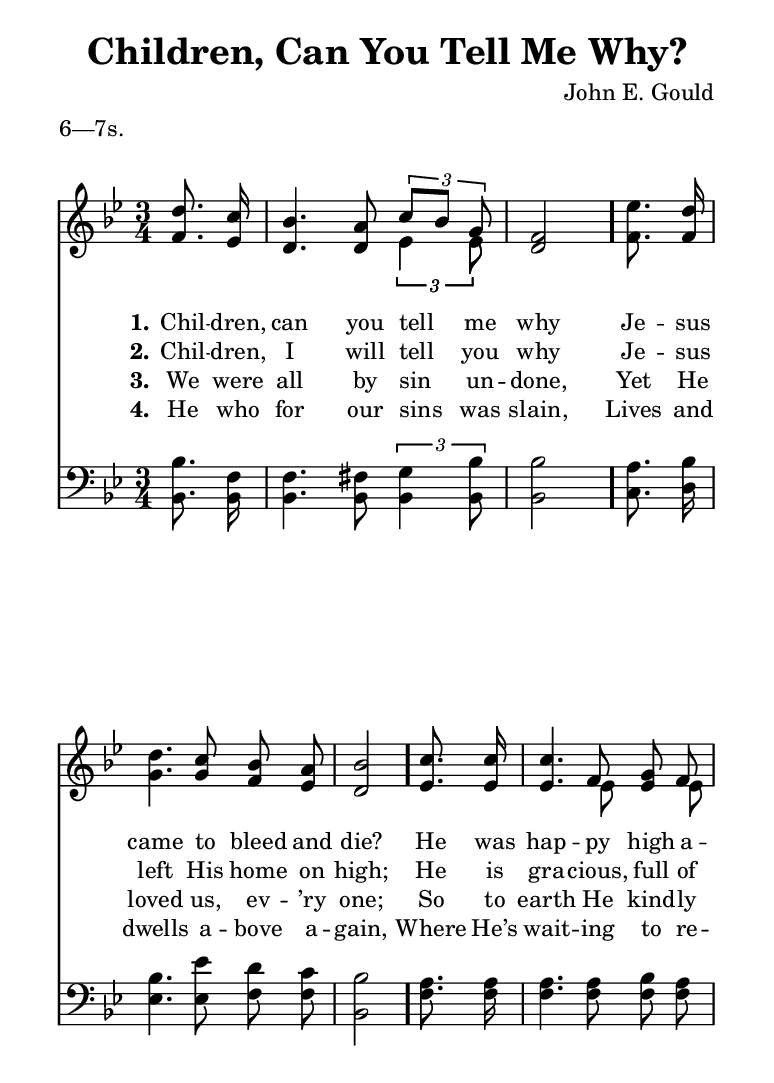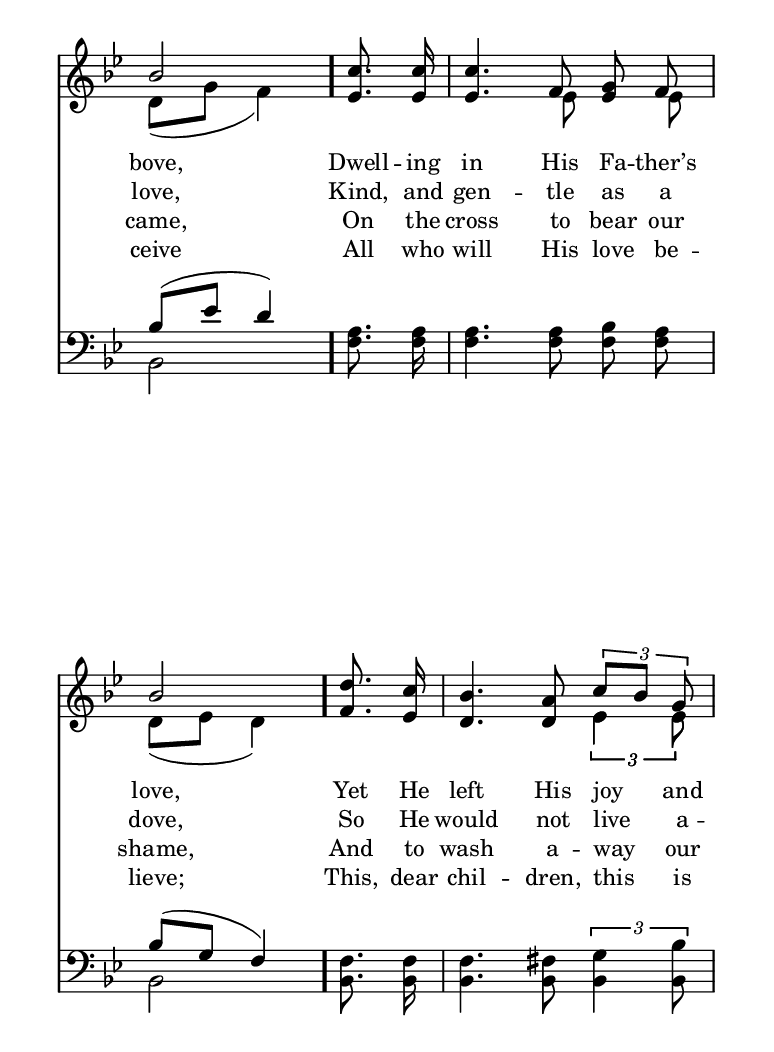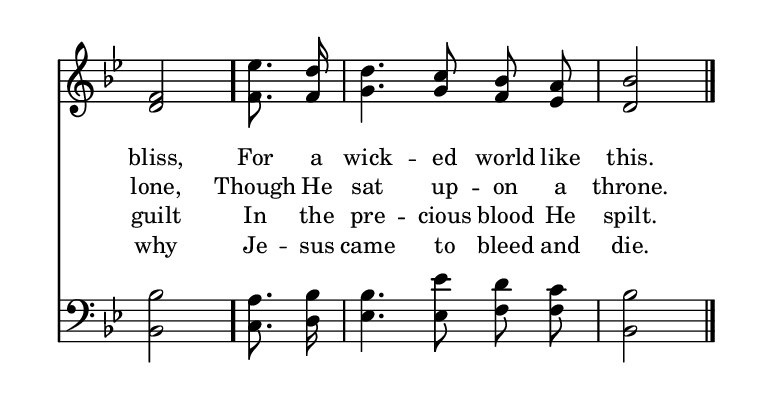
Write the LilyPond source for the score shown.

\include "common/global.ily"
\paper {
  \include "common/paper.ily"
  ragged-last-bottom = ##t
  system-system-spacing.padding = 2
system-system-spacing.basic-distance = 2

}

\header{
  %children
  hymnnumber = "311"
  title = "Children, Can You Tell Me Why?"
  tunename = "Pilot"
  meter = "6—7s."
  poet = "" % see https://hymnary.org/text/children_can_you_tell_us_why_jesus_came
  composer = "John E. Gould" % see https://hymnary.org/tune/pilot_gould
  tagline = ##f
}

global = {
  \include "common/overrides.ily"
  \override Staff.TimeSignature.style = #'numbered
  \time 3/4
  \override Score.MetronomeMark.transparent = ##t % hide all fermata changes too
  \tempo 4=80
  \key bes \major
  \partial 4
  \autoBeamOff
}

% rewrote voices as chords to work around unfortunate interactions between
% \partcombine and \tuplet

notesSoprano = {
\global
\relative c'' {

  d8. c16 | bes4. a8 << { \voiceOne \tuplet 3/2 { c8[ bes] g } } \new Voice { \voiceTwo \tuplet 3/2 { ees4 ees8 } } >> f2
  ees'8. d16 | d4. c8 bes a | bes2
  c8. c16 | c4. f,8 g f | bes2
  c8. c16 | c4. f,8 g f | bes2
  d8. c16 | bes4. a8 << { \voiceOne \tuplet 3/2 { c8[ bes] g } } \new Voice { \voiceTwo \tuplet 3/2 { ees4 ees8 } } >> f2
  ees'8. d16 | d4. c8 bes a | bes2

  \bar "|."

}
}

notesAlto = {
\global
\relative e' {

  f8. ees16 | d4. d8 s4 | d2 % s4 stands in for \tuplet 3/2 { ees4 ees8 }
  f8. f16 | g4. g8 f ees | d2
  ees8. ees16 | ees4. ees8 ees ees | d([ g] f4)
  ees8. ees16 | ees4. ees8 ees ees | d([ ees] d4)
  f8. ees16 | d4. d8 s4 | d2 % s4 stands in for \tuplet 3/2 { ees4 ees8 }
  f8. f16 | g4. g8 f ees | d2

}
}

notesTenor = {
\global
\relative a {

  bes8. f16 | f4. fis8 \tupletUp \tuplet 3/2 { <g bes,>4 <bes bes,>8 } | bes2
  a8. bes16 | bes4. ees8 d c | bes2
  a8. a16 | a4. a8 bes a | bes8([ ees] d4)
  a8. a16 | a4. a8 bes a | bes8([ g] f4)
  f8. f16 | f4. fis8 \tupletUp \tuplet 3/2 { <g bes,>4 <bes bes,>8 } | bes2
  a8. bes16 | bes4. ees8 d c | bes2

}
}

notesBass = {
\global
\relative f, {

  bes8. bes16 | bes4. bes8 r4 | bes2 % s4 stands in for tuplet
  c8. d16 | ees4. ees8 f f | bes,2
  f'8. f16 | f4. f8 f f | bes,2
  f'8. f16 | f4. f8 f f | bes,2
  bes8. bes16 | bes4. bes8 s4 | bes2 % s4 stands in for tuplet
  c8. d16 | ees4. ees8 f f | bes,2

}
}

wordsA = \lyricmode {
\set stanza = "1."

Chil -- dren, can you tell me why \bar "."
Je -- sus came to bleed and die? \bar "."
He was hap -- py high a -- bove, \bar "."
Dwell -- ing in His Fa -- ther’s love, \bar "."
Yet He left His joy and bliss, \bar "."
For a wick -- ed world like this. \bar "."

}

wordsB = \lyricmode {
\set stanza = "2."

Chil -- dren, I will tell you why
Je -- sus left His home on high;
He is gra -- cious, full of love,
Kind, and gen -- tle as a dove,
So He would not live a -- lone,
Though He sat up -- on a throne.

}

wordsC = \lyricmode {
\set stanza = "3."

We were all by sin un -- done,
Yet He loved us, ev -- ’ry one;
So to earth He kind -- ly came,
On the cross to bear our shame,
And to wash a -- way our guilt
In the pre -- cious blood He spilt.

}

wordsD = \lyricmode {
\set stanza = "4."

He who for our sins was slain,
Lives and dwells a -- bove a -- gain,
Where He’s wait -- ing to re -- ceive
All who will His love be -- lieve;
This, dear chil -- dren, this is why
Je -- sus came to bleed and die.

}

\score {
  \context ChoirStaff <<
    \context Staff = upper <<
      \set Staff.autoBeaming = ##f
      \set ChoirStaff.systemStartDelimiter = #'SystemStartBar
      \set ChoirStaff.printPartCombineTexts = ##f
      \partcombine #'(2 . 11) \notesSoprano \notesAlto
      \context NullVoice = sopranos { \voiceOne << \notesSoprano >> }
      \context Lyrics = one   \lyricsto sopranos \wordsA
      \context Lyrics = two   \lyricsto sopranos \wordsB
      \context Lyrics = three \lyricsto sopranos \wordsC
      \context Lyrics = four  \lyricsto sopranos \wordsD
    >>
    \context Staff = men <<
      \set Staff.autoBeaming = ##f
      \clef bass
      \set ChoirStaff.printPartCombineTexts = ##f
      \partcombine #'(2 . 11) \notesTenor \notesBass
    >>
  >>
  \layout {
    \include "common/layout.ily"
  }
  #(cond ((ly:get-option 'eog-midi-permitted) #{ \midi{
    \include "common/midi.ily"
  } #}))
}

\version "2.19.49"  % necessary for upgrading to future LilyPond versions.

% vi:set et ts=2 sw=2 ai nocindent syntax=lilypond:
